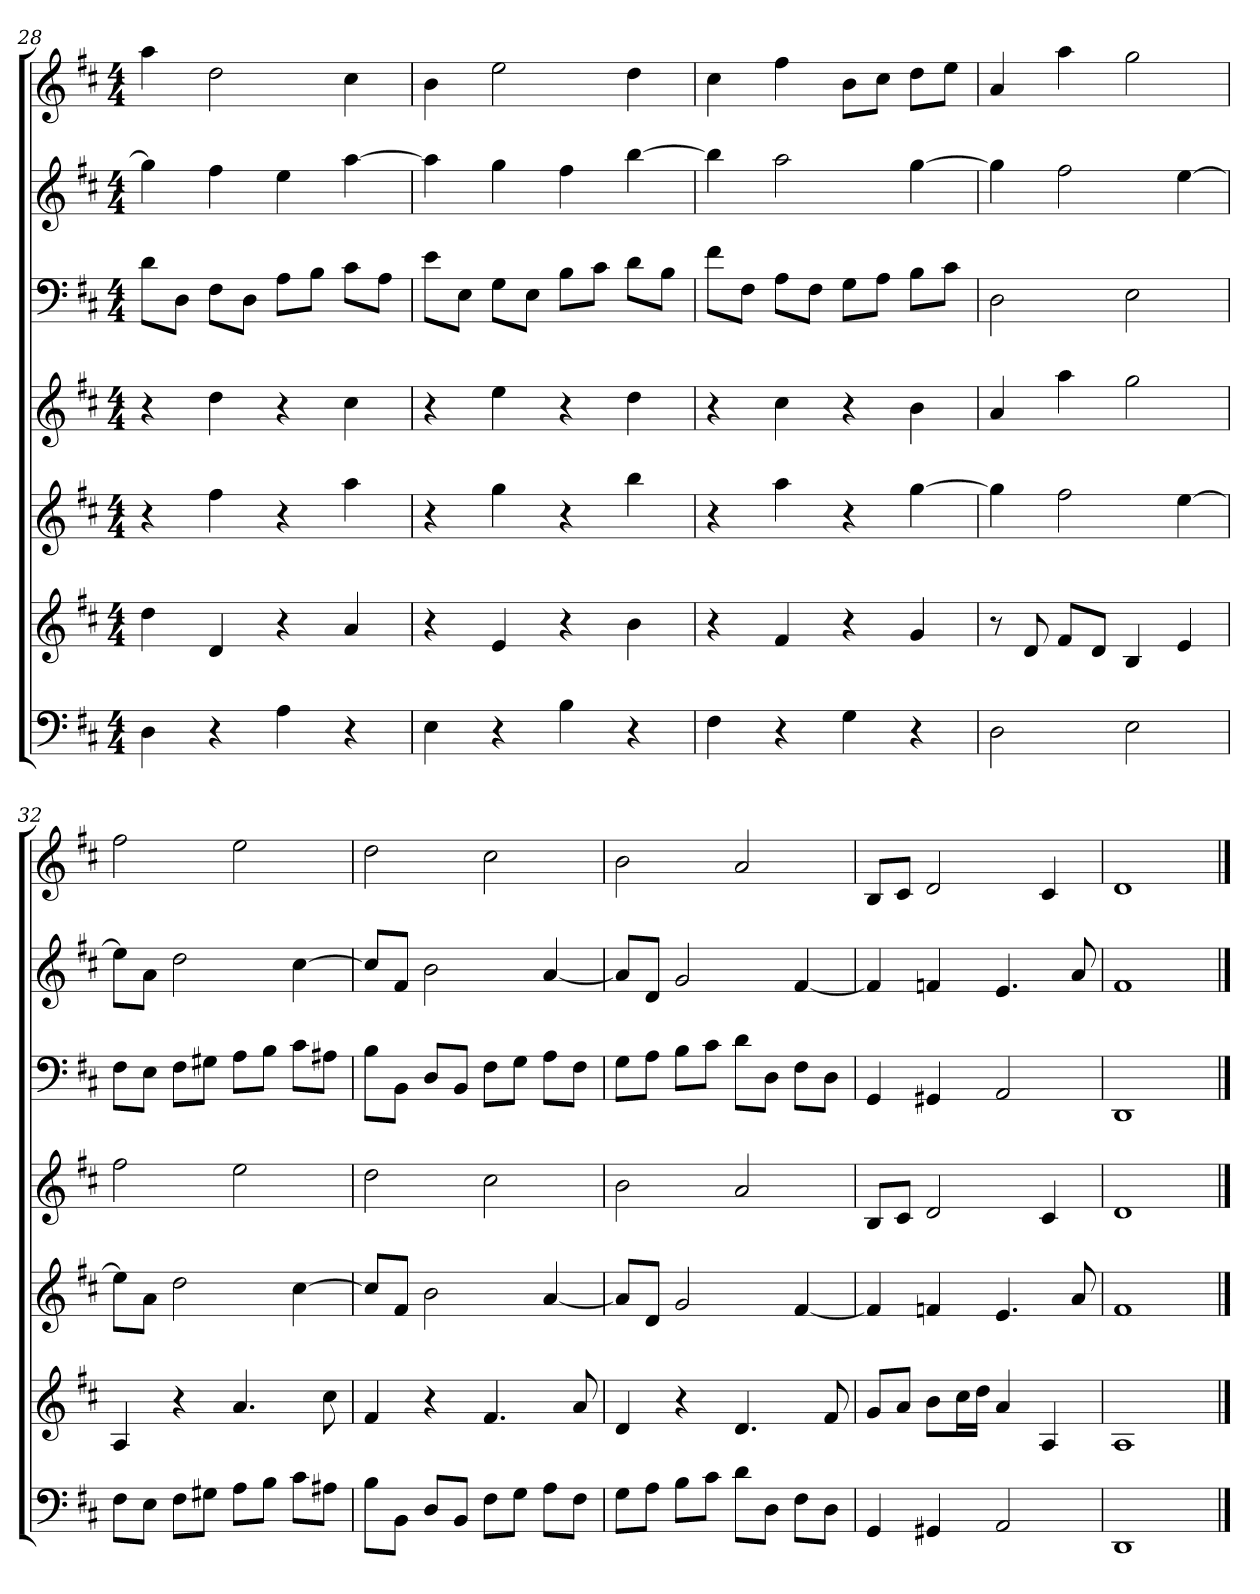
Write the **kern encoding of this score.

**kern	**kern	**kern	**kern	**kern	**kern	**kern
*part7	*part6	*part5	*part4	*part3	*part2	*part1
*staff7	*staff6	*staff5	*staff4	*staff3	*staff2	*staff1
*k[f#c#]	*k[f#c#]	*k[f#c#]	*k[f#c#]	*k[f#c#]	*k[f#c#]	*k[f#c#]
*D:	*D:	*D:	*D:	*D:	*D:	*D:
*M4/4	*M4/4	*M4/4	*M4/4	*M4/4	*M4/4	*M4/4
=28	=28	=28	=28	=28	=28	=28
4D	4dd	4r	4r	8dL	4gg]	4aa
.	.	.	.	8DJ	.	.
4r	4d	4ff#	4dd	8F#L	4ff#	2dd
.	.	.	.	8DJ	.	.
4A	4r	4r	4r	8AL	4ee	.
.	.	.	.	8BJ	.	.
4r	4a	4aa	4cc#	8c#L	[4aa	4cc#
.	.	.	.	8AJ	.	.
=29	=29	=29	=29	=29	=29	=29
4E	4r	4r	4r	8eL	4aa]	4b
.	.	.	.	8EJ	.	.
4r	4e	4gg	4ee	8GL	4gg	2ee
.	.	.	.	8EJ	.	.
4B	4r	4r	4r	8BL	4ff#	.
.	.	.	.	8c#J	.	.
4r	4b	4bb	4dd	8dL	[4bb	4dd
.	.	.	.	8BJ	.	.
=30	=30	=30	=30	=30	=30	=30
4F#	4r	4r	4r	8f#L	4bb]	4cc#
.	.	.	.	8F#J	.	.
4r	4f#	4aa	4cc#	8AL	2aa	4ff#
.	.	.	.	8F#J	.	.
4G	4r	4r	4r	8GL	.	8bL
.	.	.	.	8AJ	.	8cc#J
4r	4g	[4gg	4b	8BL	[4gg	8ddL
.	.	.	.	8c#J	.	8eeJ
=31	=31	=31	=31	=31	=31	=31
2D	8r	4gg]	4a	2D	4gg]	4a
.	8d	.	.	.	.	.
.	8f#L	2ff#	4aa	.	2ff#	4aa
.	8dJ	.	.	.	.	.
2E	4B	.	2gg	2E	.	2gg
.	4e	[4ee	.	.	[4ee	.
=32	=32	=32	=32	=32	=32	=32
8F#L	4A	8eeL]	2ff#	8F#L	8eeL]	2ff#
8EJ	.	8aJ	.	8EJ	8aJ	.
8F#L	4r	2dd	.	8F#L	2dd	.
8G#XJ	.	.	.	8G#XJ	.	.
8AL	4.a	.	2ee	8AL	.	2ee
8BJ	.	.	.	8BJ	.	.
8c#L	.	[4cc#	.	8c#L	[4cc#	.
8A#XJ	8cc#	.	.	8A#XJ	.	.
=33	=33	=33	=33	=33	=33	=33
8BL	4f#	8cc#L]	2dd	8BL	8cc#L]	2dd
8BBJ	.	8f#J	.	8BBJ	8f#J	.
8DL	4r	2b	.	8DL	2b	.
8BBJ	.	.	.	8BBJ	.	.
8F#L	4.f#	.	2cc#	8F#L	.	2cc#
8GJ	.	.	.	8GJ	.	.
8AL	.	[4a	.	8AL	[4a	.
8F#J	8a	.	.	8F#J	.	.
=34	=34	=34	=34	=34	=34	=34
8GL	4d	8aL]	2b	8GL	8aL]	2b
8AJ	.	8dJ	.	8AJ	8dJ	.
8BL	4r	2g	.	8BL	2g	.
8c#J	.	.	.	8c#J	.	.
8dL	4.d	.	2a	8dL	.	2a
8DJ	.	.	.	8DJ	.	.
8F#L	.	[4f#	.	8F#L	[4f#	.
8DJ	8f#	.	.	8DJ	.	.
=35	=35	=35	=35	=35	=35	=35
4GG	8gL	4f#]	8BL	4GG	4f#]	8BL
.	8aJ	.	8c#J	.	.	8c#J
4GG#X	8bL	4fn	2d	4GG#X	4fn	2d
.	16cc#L	.	.	.	.	.
.	16ddJJ	.	.	.	.	.
2AA	4a	4.e	.	2AA	4.e	.
.	4A	.	4c#	.	.	4c#
.	.	8a	.	.	8a	.
=36	=36	=36	=36	=36	=36	=36
1DD	1A	1f#	1d	1DD	1f#	1d
==	==	==	==	==	==	==
*-	*-	*-	*-	*-	*-	*-
